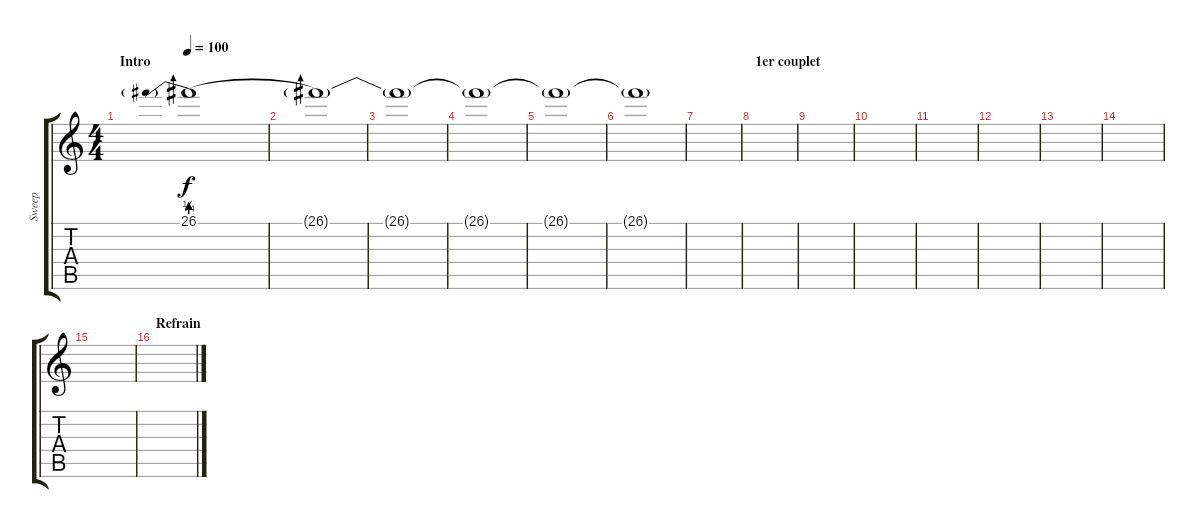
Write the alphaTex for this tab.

\track ("Sweep" "Sweep") {instrument pad8sweep}
\staff {score tabs}
\tuning (E4 B3 G3 D3 A2 E2) {hide}
\ts (4 4)
\section ("" "Intro")
\tempo 100
\clef g2
\ks c
26.1{be (prebend 0 1 60 1)}.1{dy f instrument pad8sweep} |
26.1{t}.1 |
26.1{t}.1 |
26.1{t}.1 |
26.1{t}.1{volume 0} |
26.1{t}.1 |
|
\section ("" "1er couplet")
|
|
|
|
|
|
|
|
\section ("" "Refrain")
